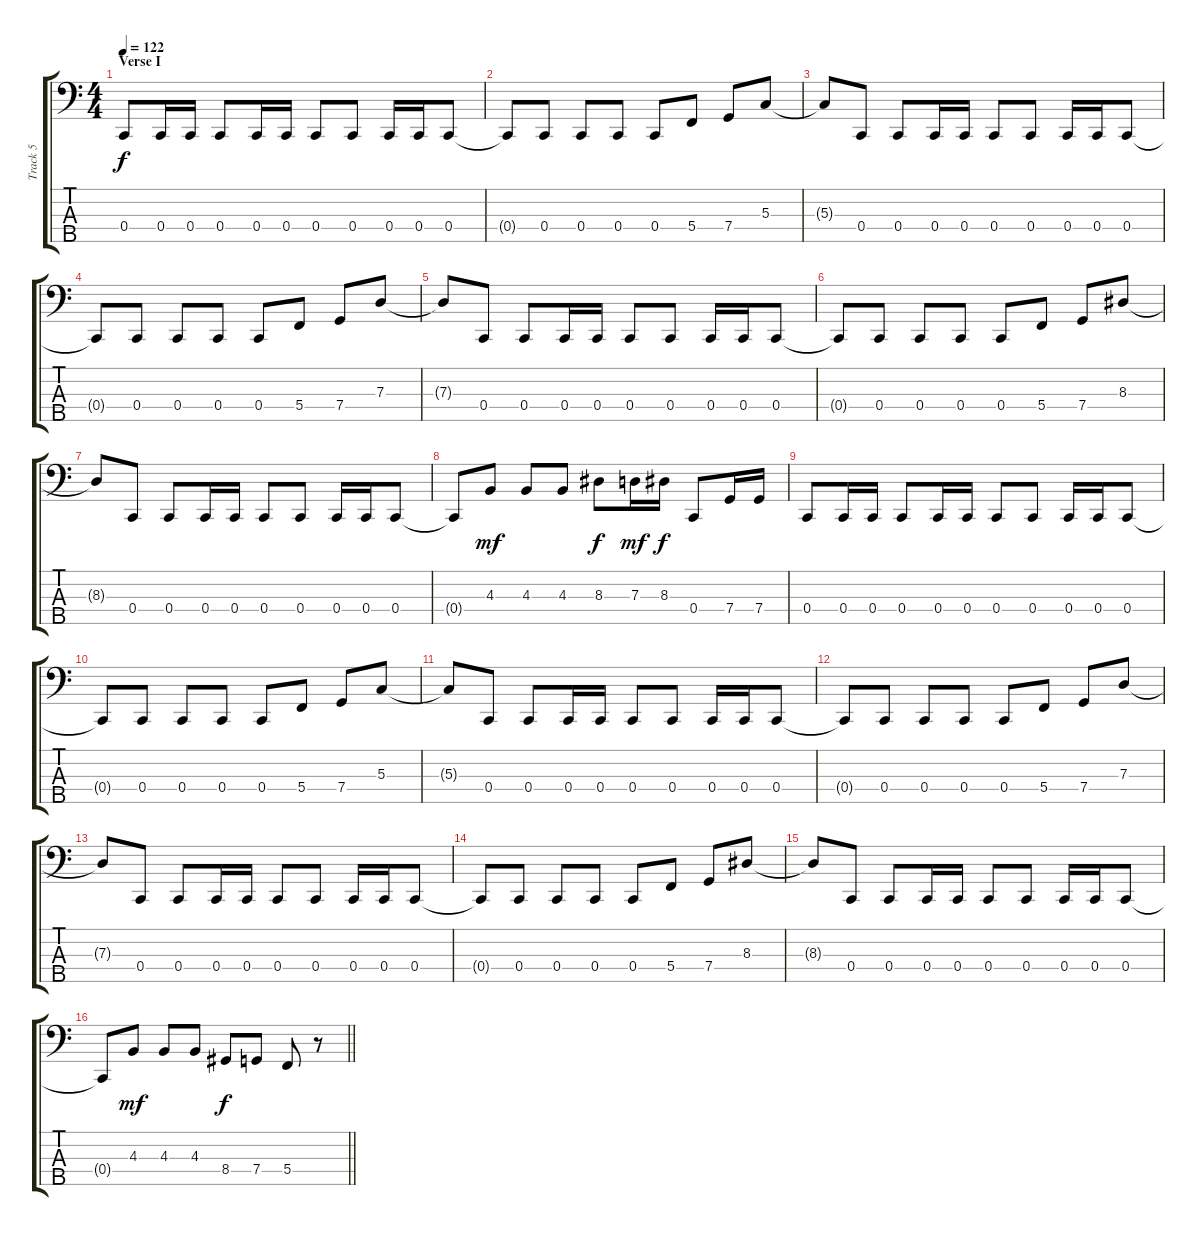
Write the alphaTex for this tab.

\track ("Track 5" "Track 5") {instrument electricbasspick}
\staff {score tabs}
\tuning (F2 C2 G1 C1 A0) {hide}
\ts (4 4)
\section ("" "Verse I")
\tempo 122
\clef f4
\ks c
0.4.8{dy f} 0.4.16 0.4.16 0.4.8 0.4.16 0.4.16 0.4.8 0.4.8 0.4.16 0.4.16 0.4.8 |
0.4{t}.8 0.4.8 0.4.8 0.4.8 0.4.8 5.4.8 7.4.8 5.3.8 |
5.3{t}.8 0.4.8 0.4.8 0.4.16 0.4.16 0.4.8 0.4.8 0.4.16 0.4.16 0.4.8 |
0.4{t}.8 0.4.8 0.4.8 0.4.8 0.4.8 5.4.8 7.4.8 7.3.8 |
7.3{t}.8 0.4.8 0.4.8 0.4.16 0.4.16 0.4.8 0.4.8 0.4.16 0.4.16 0.4.8 |
0.4{t}.8 0.4.8 0.4.8 0.4.8 0.4.8 5.4.8 7.4.8 8.3.8 |
8.3{t}.8 0.4.8 0.4.8 0.4.16 0.4.16 0.4.8 0.4.8 0.4.16 0.4.16 0.4.8 |
0.4{t}.8 4.3.8{dy mf} 4.3.8 4.3.8 8.3.8{dy f} 7.3.16{dy mf} 8.3.16{dy f} 0.4.8 7.4.16 7.4.16 |
0.4.8 0.4.16 0.4.16 0.4.8 0.4.16 0.4.16 0.4.8 0.4.8 0.4.16 0.4.16 0.4.8 |
0.4{t}.8 0.4.8 0.4.8 0.4.8 0.4.8 5.4.8 7.4.8 5.3.8 |
5.3{t}.8 0.4.8 0.4.8 0.4.16 0.4.16 0.4.8 0.4.8 0.4.16 0.4.16 0.4.8 |
0.4{t}.8 0.4.8 0.4.8 0.4.8 0.4.8 5.4.8 7.4.8 7.3.8 |
7.3{t}.8 0.4.8 0.4.8 0.4.16 0.4.16 0.4.8 0.4.8 0.4.16 0.4.16 0.4.8 |
0.4{t}.8 0.4.8 0.4.8 0.4.8 0.4.8 5.4.8 7.4.8 8.3.8 |
8.3{t}.8 0.4.8 0.4.8 0.4.16 0.4.16 0.4.8 0.4.8 0.4.16 0.4.16 0.4.8 |
\barLineRight lightlight
0.4{t}.8 4.3.8{dy mf} 4.3.8 4.3.8 8.4.8{dy f} 7.4.8 5.4.8 r.8
